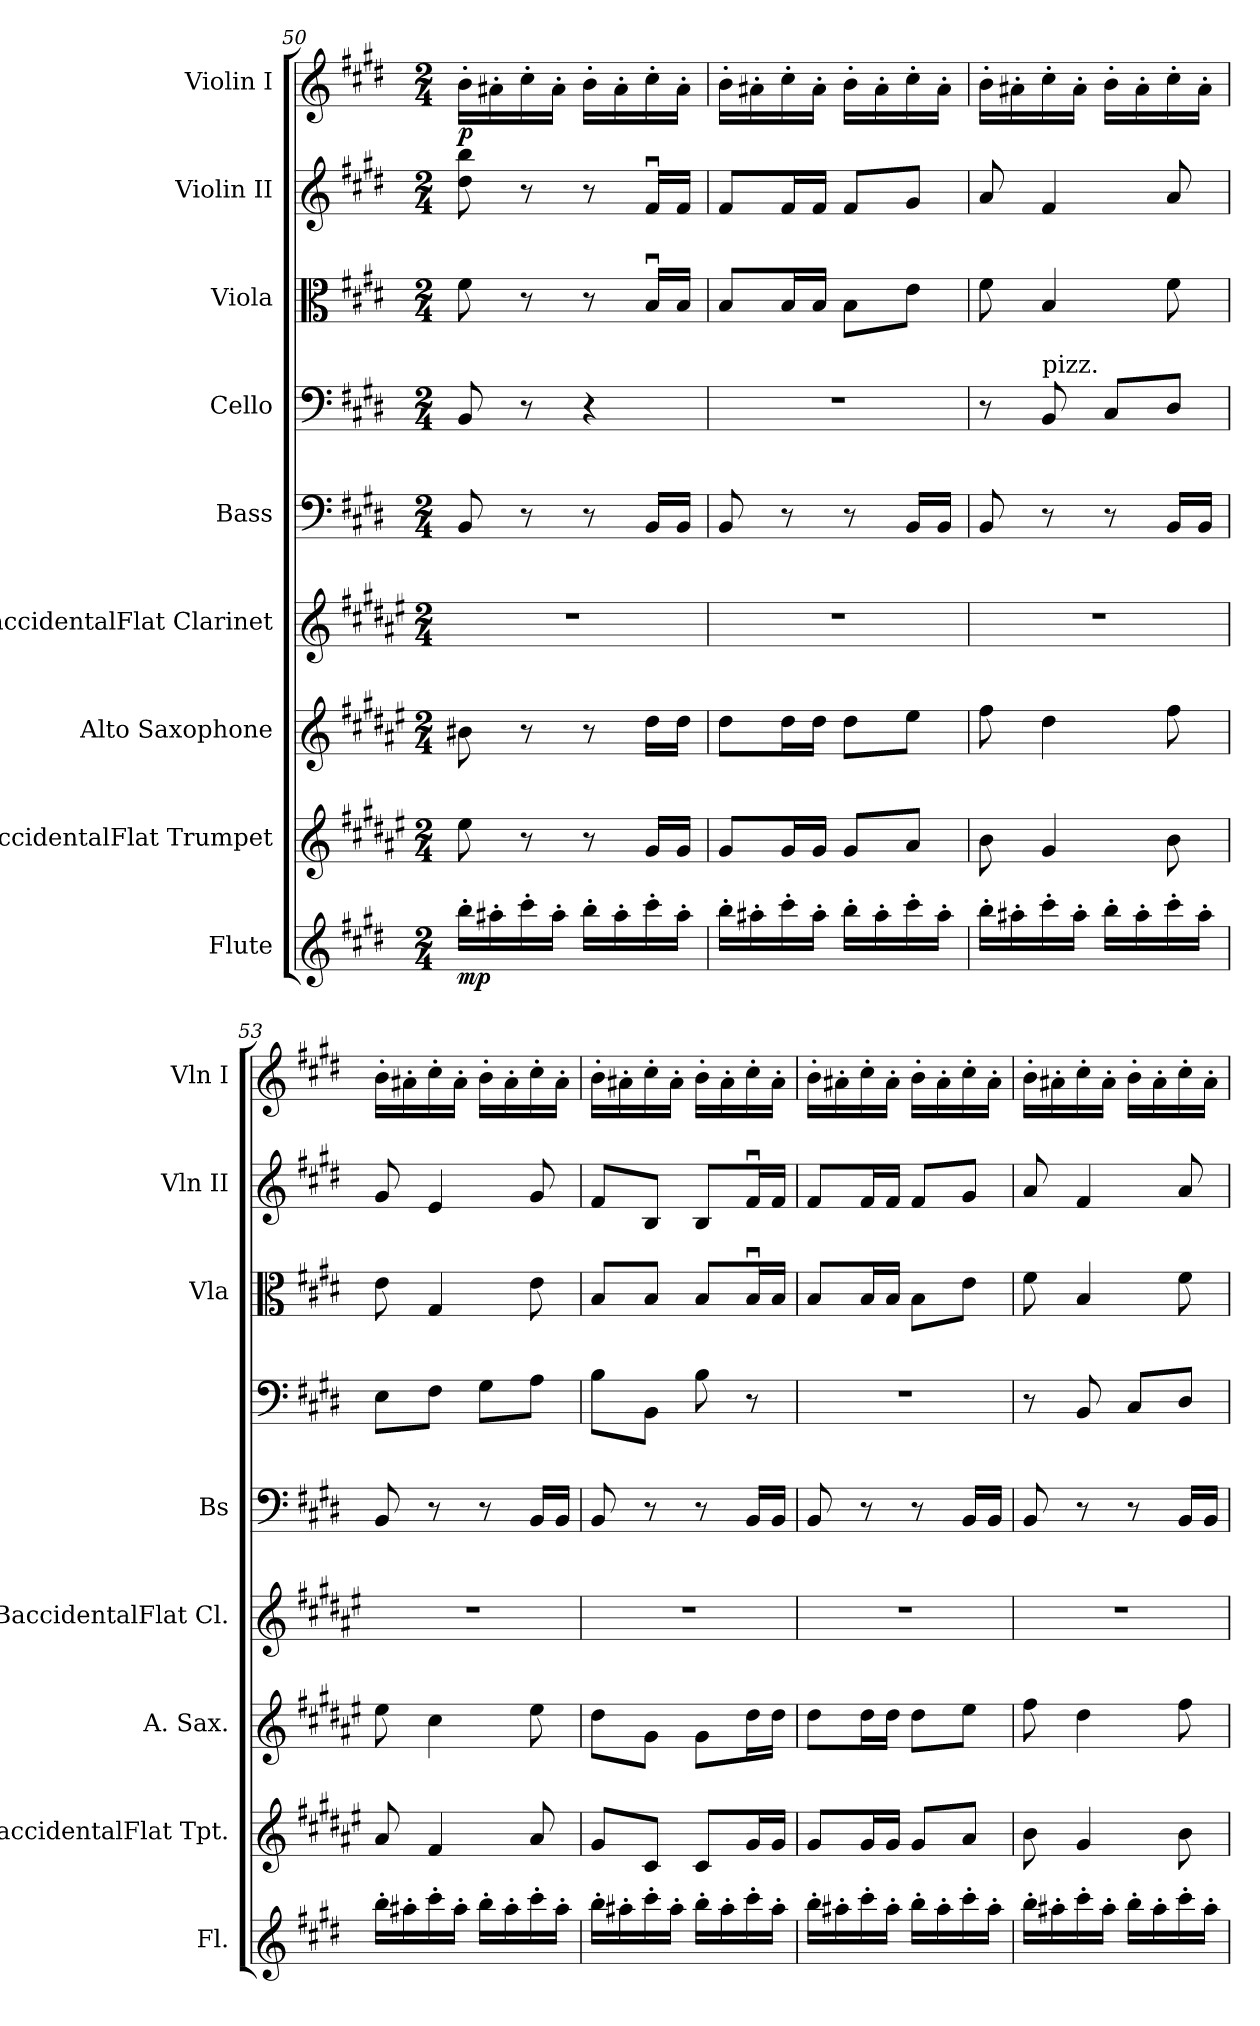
**kern	**dynam	**kern	**kern	**kern	**kern	**kern	**kern	**kern	**kern	**dynam
*part9	*part9	*part8	*part7	*part6	*part5	*part4	*part3	*part2	*part1	*part1
*staff9	*staff9	*staff8	*staff7	*staff6	*staff5	*staff4	*staff3	*staff2	*staff1	*staff1
*I"Flute	*	*I"BaccidentalFlat Trumpet	*I"Alto Saxophone	*I"BaccidentalFlat Clarinet	*I"Bass	*I"Cello	*I"Viola	*I"Violin II	*I"Violin I	*
*I'Fl.	*	*I'BaccidentalFlat Tpt.	*I'A. Sax.	*I'BaccidentalFlat Cl.	*I'Bs	*	*I'Vla	*I'Vln II	*I'Vln I	*
!!LO:PB:g=z
*clefG2	*	*clefG2	*clefG2	*clefG2	*clefF4	*clefF4	*clefC3	*clefG2	*clefG2	*
*	*	*ITrd1c2	*ITrd5c9	*ITrd1c2	*	*	*	*	*	*
*k[f#c#g#d#]	*	*k[f#c#g#d#]	*k[f#c#g#]	*k[f#c#g#d#]	*k[f#c#g#d#]	*k[f#c#g#d#]	*k[f#c#g#d#]	*k[f#c#g#d#]	*k[f#c#g#d#]	*
*M2/4	*	*M2/4	*M2/4	*M2/4	*M2/4	*M2/4	*M2/4	*M2/4	*M2/4	*
=50	=50	=50	=50	=50	=50	=50	=50	=50	=50	=50
!	!LO:DY:b	!	!	!	!	!	!	!	!	!LO:DY:b
16bb'\LL	mp	8dd#\	8d#X\	2r	8BB/	8BB/	8f#\	8dd#\ 8bb\	16b'\LL	p
16aa#X'\	.	.	.	.	.	.	.	.	16a#X'\	.
16ccc#'\	.	8r	8r	.	8r	8r	8r	8r	16cc#'\	.
16aa#'\JJ	.	.	.	.	.	.	.	.	16a#'\JJ	.
16bb'\LL	.	8r	8r	.	8r	4r	8r	8r	16b'\LL	.
16aa#'\	.	.	.	.	.	.	.	.	16a#'\	.
16ccc#'\	.	16f#/LL	16f#\LL	.	16BB/LL	.	16Bu/LL	16f#u/LL	16cc#'\	.
16aa#'\JJ	.	16f#/JJ	16f#\JJ	.	16BB/JJ	.	16B/JJ	16f#/JJ	16a#'\JJ	.
=51	=51	=51	=51	=51	=51	=51	=51	=51	=51	=51
16bb'\LL	.	8f#/L	8f#\L	2r	8BB/	2r	8B/L	8f#/L	16b'\LL	.
16aa#X'\	.	.	.	.	.	.	.	.	16a#X'\	.
16ccc#'\	.	16f#/L	16f#\L	.	8r	.	16B/L	16f#/L	16cc#'\	.
16aa#'\JJ	.	16f#/JJ	16f#\JJ	.	.	.	16B/JJ	16f#/JJ	16a#'\JJ	.
16bb'\LL	.	8f#/L	8f#\L	.	8r	.	8B\L	8f#/L	16b'\LL	.
16aa#'\	.	.	.	.	.	.	.	.	16a#'\	.
16ccc#'\	.	8g#/J	8g#\J	.	16BB/LL	.	8e\J	8g#/J	16cc#'\	.
16aa#'\JJ	.	.	.	.	16BB/JJ	.	.	.	16a#'\JJ	.
=52	=52	=52	=52	=52	=52	=52	=52	=52	=52	=52
16bb'\LL	.	8a\	8a\	2r	8BB/	8r	8f#\	8a/	16b'\LL	.
16aa#X'\	.	.	.	.	.	.	.	.	16a#X'\	.
!	!	!	!	!	!	!LO:TX:a:t=pizz.	!	!	!	!
16ccc#'\	.	4f#/	4f#\	.	8r	8BB/	4B/	4f#/	16cc#'\	.
16aa#'\JJ	.	.	.	.	.	.	.	.	16a#'\JJ	.
16bb'\LL	.	.	.	.	8r	8C#/L	.	.	16b'\LL	.
16aa#'\	.	.	.	.	.	.	.	.	16a#'\	.
16ccc#'\	.	8a\	8a\	.	16BB/LL	8D#/J	8f#\	8a/	16cc#'\	.
16aa#'\JJ	.	.	.	.	16BB/JJ	.	.	.	16a#'\JJ	.
=53	=53	=53	=53	=53	=53	=53	=53	=53	=53	=53
16bb'\LL	.	8g#/	8g#\	2r	8BB/	8E\L	8e\	8g#/	16b'\LL	.
16aa#X'\	.	.	.	.	.	.	.	.	16a#X'\	.
16ccc#'\	.	4e/	4e\	.	8r	8F#\J	4G#/	4e/	16cc#'\	.
16aa#'\JJ	.	.	.	.	.	.	.	.	16a#'\JJ	.
16bb'\LL	.	.	.	.	8r	8G#\L	.	.	16b'\LL	.
16aa#'\	.	.	.	.	.	.	.	.	16a#'\	.
16ccc#'\	.	8g#/	8g#\	.	16BB/LL	8A\J	8e\	8g#/	16cc#'\	.
16aa#'\JJ	.	.	.	.	16BB/JJ	.	.	.	16a#'\JJ	.
!!LO:PB:g=z
=54	=54	=54	=54	=54	=54	=54	=54	=54	=54	=54
16bb'\LL	.	8f#/L	8f#\L	2r	8BB/	8B\L	8B/L	8f#/L	16b'\LL	.
16aa#X'\	.	.	.	.	.	.	.	.	16a#X'\	.
16ccc#'\	.	8B/J	8B\J	.	8r	8BB\J	8B/J	8B/J	16cc#'\	.
16aa#'\JJ	.	.	.	.	.	.	.	.	16a#'\JJ	.
16bb'\LL	.	8B/L	8B\L	.	8r	8B\	8B/L	8B/L	16b'\LL	.
16aa#'\	.	.	.	.	.	.	.	.	16a#'\	.
16ccc#'\	.	16f#/L	16f#\L	.	16BB/LL	8r	16Bu/L	16f#u/L	16cc#'\	.
16aa#'\JJ	.	16f#/JJ	16f#\JJ	.	16BB/JJ	.	16B/JJ	16f#/JJ	16a#'\JJ	.
=55	=55	=55	=55	=55	=55	=55	=55	=55	=55	=55
16bb'\LL	.	8f#/L	8f#\L	2r	8BB/	2r	8B/L	8f#/L	16b'\LL	.
16aa#X'\	.	.	.	.	.	.	.	.	16a#X'\	.
16ccc#'\	.	16f#/L	16f#\L	.	8r	.	16B/L	16f#/L	16cc#'\	.
16aa#'\JJ	.	16f#/JJ	16f#\JJ	.	.	.	16B/JJ	16f#/JJ	16a#'\JJ	.
16bb'\LL	.	8f#/L	8f#\L	.	8r	.	8B\L	8f#/L	16b'\LL	.
16aa#'\	.	.	.	.	.	.	.	.	16a#'\	.
16ccc#'\	.	8g#/J	8g#\J	.	16BB/LL	.	8e\J	8g#/J	16cc#'\	.
16aa#'\JJ	.	.	.	.	16BB/JJ	.	.	.	16a#'\JJ	.
=56	=56	=56	=56	=56	=56	=56	=56	=56	=56	=56
16bb'\LL	.	8a\	8a\	2r	8BB/	8r	8f#\	8a/	16b'\LL	.
16aa#X'\	.	.	.	.	.	.	.	.	16a#X'\	.
16ccc#'\	.	4f#/	4f#\	.	8r	8BB/	4B/	4f#/	16cc#'\	.
16aa#'\JJ	.	.	.	.	.	.	.	.	16a#'\JJ	.
16bb'\LL	.	.	.	.	8r	8C#/L	.	.	16b'\LL	.
16aa#'\	.	.	.	.	.	.	.	.	16a#'\	.
16ccc#'\	.	8a\	8a\	.	16BB/LL	8D#/J	8f#\	8a/	16cc#'\	.
16aa#'\JJ	.	.	.	.	16BB/JJ	.	.	.	16a#'\JJ	.
=	=	=	=	=	=	=	=	=	=	=
*-	*-	*-	*-	*-	*-	*-	*-	*-	*-	*-
